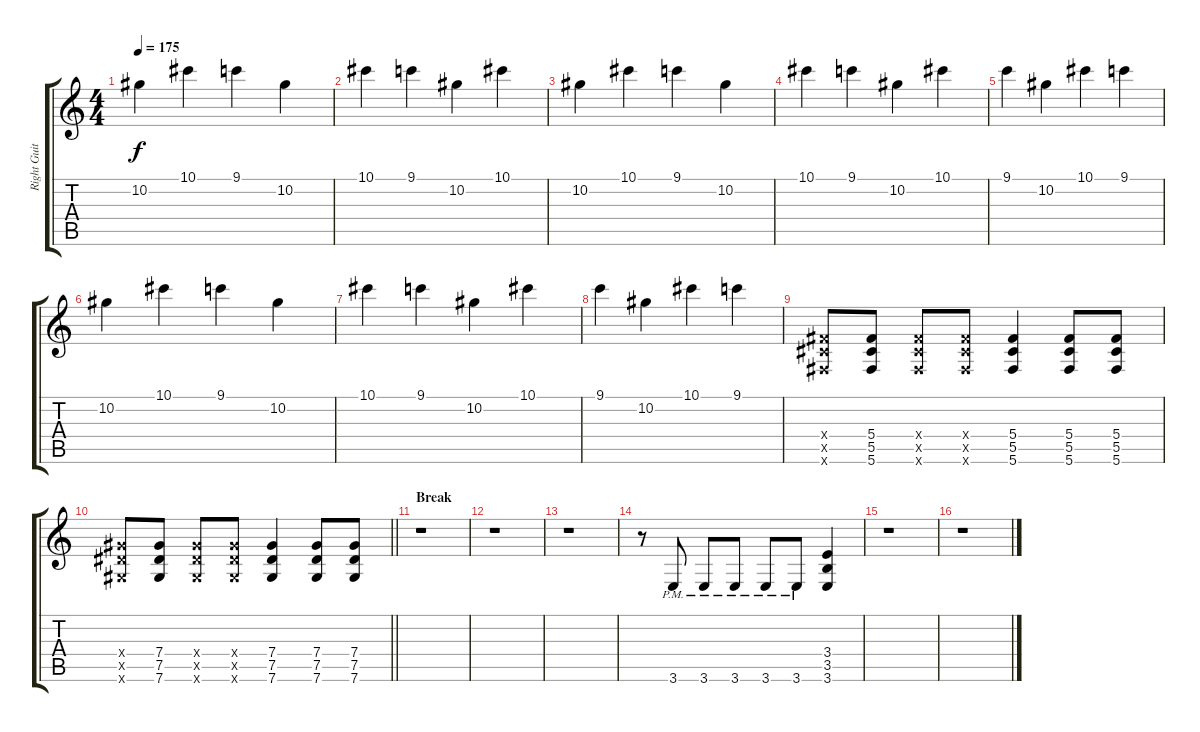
\track ("Right Guitar" "Right Guit") {instrument electricguitarclean}
\staff {score tabs}
\tuning (Eb4 Bb3 Gb3 Db3 Ab2 Db2) {hide}
\ts (4 4)
\tempo 175
\clef g2
\ks c
10.2.4{dy f} 10.1.4 9.1.4 10.2.4 |
10.1.4 9.1.4 10.2.4 10.1.4 |
10.2.4 10.1.4 9.1.4 10.2.4 |
10.1.4 9.1.4 10.2.4 10.1.4 |
9.1.4 10.2.4 10.1.4 9.1.4 |
10.2.4 10.1.4 9.1.4 10.2.4 |
10.1.4 9.1.4 10.2.4 10.1.4 |
9.1.4 10.2.4 10.1.4 9.1.4 |
(5.4{x} 5.5{x} 5.6{x}).8{instrument distortionguitar} (5.4 5.5 5.6).8 (5.4{x} 5.5{x} 5.6{x}).8 (5.4{x} 5.5{x} 5.6{x}).8 (5.4 5.5 5.6).4 (5.4 5.5 5.6).8 (5.4 5.5 5.6).8 |
\barLineRight lightlight
(7.4{x} 7.5{x} 7.6{x}).8 (7.4 7.5 7.6).8 (7.4{x} 7.5{x} 7.6{x}).8 (7.4{x} 7.5{x} 7.6{x}).8 (7.4 7.5 7.6).4 (7.4 7.5 7.6).8 (7.4 7.5 7.6).8 |
\section ("" "Break")
r.1 |
r.1 |
r.1 |
r.8 3.6{pm}.8 3.6{pm}.8 3.6{pm}.8 3.6{pm}.8 3.6{pm}.8 (3.4 3.5 3.6).4 |
r.1 |
r.1
